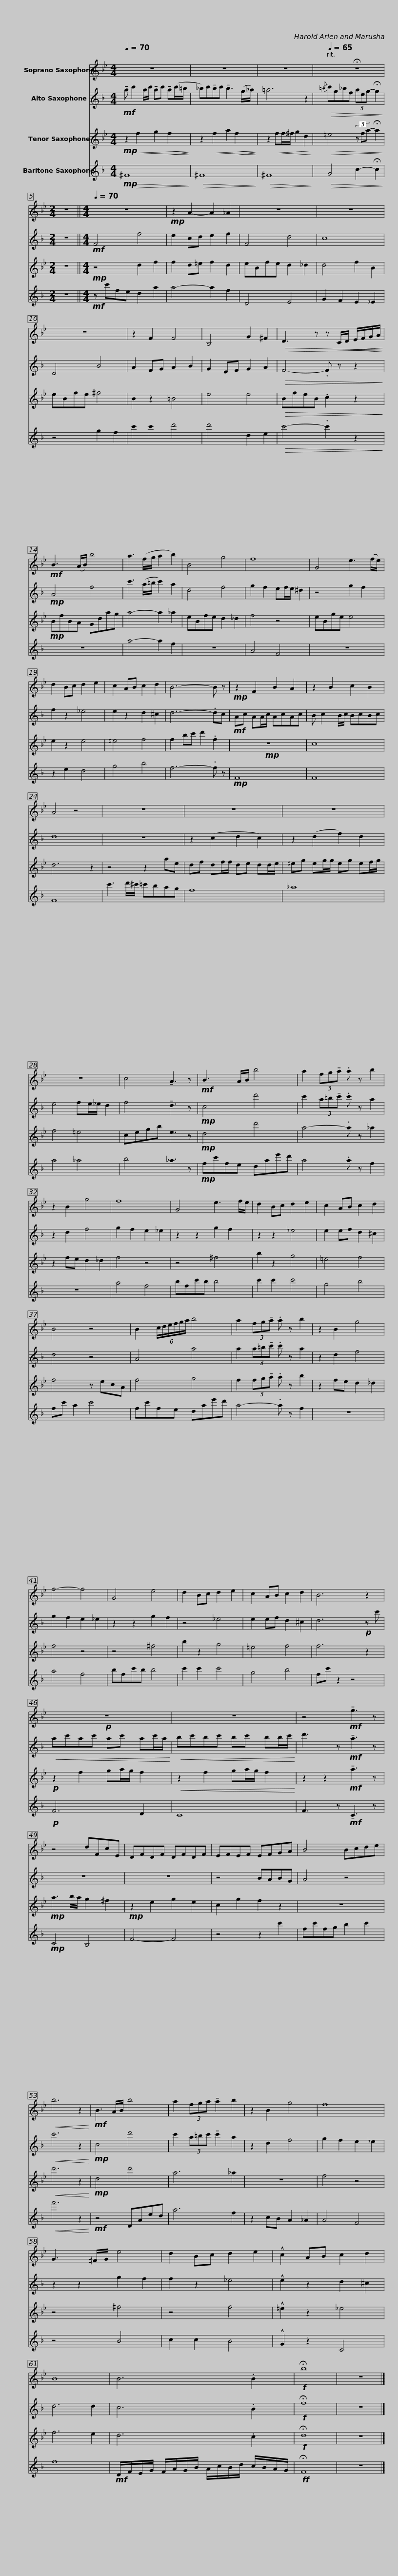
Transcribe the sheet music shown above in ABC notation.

X:1
%%score 1 2 3 4
L:1/8
Q:1/4=70
M:4/4
I:linebreak $
K:none
V:1 treble transpose=-2
V:2 treble transpose=-9
V:3 treble transpose=-14
V:4 treble transpose=-21
V:1
[K:Bb] z8 | z8 | z8 |$[Q:1/4=65] !fermata!z8 |[M:2/4] z4 || %5
[M:4/4][Q:1/4=70] z8 |!mp! z2 A2- A2 _A2 | z8 | z8 |$ z8 | %10
 z2 F2 F4 | B,4 G2 ^F2 |!>(! D3 z z C/!<(!D/ E/F/G/A/!>)!!<)! |!mf! B3 (A/B/) b4 |$ a3 (f/g/ a2 b2) | %15
 B4 g4 | f8 | G4 e3 (f/e/) | d2 Bc d2 e2 | c2 AB c2 d2 |$ %20
 B6- B z |!mp! z2 F2 B2 A2 | z2 B2 c2 B2 | A4 z4 | z8 |$ %25
 z8 | z8 | z8 | c4 !tenuto!A3 z |$!mf! B3 A/B/ b4 | %30
 a2 (3fg!tenuto!a .a z b2 | z2 B2 g4 | f8 | G4 e3 f/e/ |$ d2 Bc d2 e2 | %35
 c2 AB c2 d2 | B4 z4 | B2 (6:4:6c/d/e/f/g/a/ b4 | a2 (3fg!tenuto!a .a z b2 |$ z2 B2 g4 | %40
 f4- f4 | G4 e4 | d2 Bc d2 e2 | c2 AB c2 d2 | B6 z2 |$ %45
!p! z8 | z8 | z4!mf! !tenuto!g3 z | z4 dFcE |$ DFDF DFDF | %50
 EFEF EFGA | B4 Bcde |!<(! b6 z2!<)! |!mf! B3 A/B/ b4 |$ a2 (3fga !tenuto!a2 b2 | %55
 z2 B2 g4 | f8 | G3 ^F/G/ e4 | d2 Bc d2 e2 | !^!c2 AB c2 d2 | %60
 B8 |$ B6 .B2 |!f! !fermata!b8 | z8 |] %64
V:2
[K:F]!mf! !tenuto!a c'2 a/c'/ !tenuto!ac' !tenuto!a(c'/=b/ | _b)c'!tenuto!bc' !tenuto!b3 (g/_a/) | =a6 z2 |$!>(!{/=b} c'g_bf (3aeg- !fermata!g2!>)! |[M:2/4] z4 || %5
[M:4/4]!mf! F4 f4 | e2 cd e2 f2 | F4 d4 | c8 |$ D4 B4 | %10
 A2 FG A2 B2 | G2 EF G2 A2 |!>(! F4- .F z z2!>)! |!mp! A4 f4 |$ c'3 (a/=b/ c'2) a2 | %15
 d4 f4 | g2 f2 ef/e/ ^d2 | z4 g2 f2 | f2 z2 _e4 | e2 z2 d2 ^c2 |$ %20
 d6- .dc |!mf! Ac AA/c/ AcAc | B c2 B/c/ BcBc | d8 | z8 |$ %25
 z2 (c2 d2 c2) | z2 (d2 f2) d2 | e4 fe/_e/ d2 | f4 !tenuto!d3 z |$!mp! c4 d'4 | %30
 c'2 (3a=b!tenuto!c' .c' z a2 | z2 d2 f4 | g2 f2 e2 _e2 | z2 z2 g2 f2 |$ z2 z2 _e4 | %35
 e2 ef d2 ^c2 | d4 z4 | A4 a4 | a2 (3a=b!tenuto!c' .c' z a2 |$ z2 d2 f4 | %40
 g2 f2 e2 _e2 | z2 z2 g2 f2 | z4 _e4 | e2 ef d2 ^c2 | d6!p! z c' |$ %45
!<(! ac'ac' ac' ac'/a/!<)! |!<(! bc'bc' bc' bb/c'/!<)! | d'3 z!mf! !tenuto!a3 z | z8 |$ z8 | %50
 z4 BABG | A4 z4 |!<(! c'6 z2!<)! |!mp! c4 d'4 |$ c'2 (3a=bc' !tenuto!c'2 a2 | %55
 z2 d2 f4 | g2 f2 e2 _e2 | z2 z2 g2 f2 | f2 z2 _e4 | !^!e2 z2 d2 ^c2 | %60
 d6 d2 |$ c6 .B2 |!f! !fermata!f8 | z8 |] %64
V:3
[K:Bb]!mp! z2!<(! f2 g2!>(! f2!<)!!>)! | z2!<(! f2 a2!>(! f2!<)!!>)! | z2!<(! ff/^f/ g2 d2!<)! |$!>(! =e4 (3z fa- !fermata!a2!>)! |[M:2/4] z4 || %5
[M:4/4]!mp! z4 d2 f2 | f2 d=e f2 d2 | eBfe d2 _d2 | d4 f2 B2 |$ eBfe ^f4 | %10
 B2 z2 =B4 | e4 e4 |!>(! BfeB .c2 z2!>)! |!mp! BfBA Gdag |$ a4- a2 _a2 | %15
 eBfe d2 _d2 | f4 z4 | eBge e4 | e2 z2 e4 | =e4 f4 |$ %20
 f2 bc' d'2 .f2 |!mp! z8 | c8 | d6 z2 | z4 z2 ae |$ %25
 df df/f/ de dd/e/ | =eg eg/g/ eg ef/g/ | f4 =e4 | cegb e3 z |$!mp! d4 d'4 | %30
 a4- .a z _a2 | z2 fe d2 _d2 | f4 z4 | z4 ^f4 |$ b2 z2 g4 | %35
 =e4 f4 | f4 z ecA | f4 g4 | f2 (3fg!tenuto!a .a z b2 |$ z2 fe d2 _d2 | %40
 f4 z4 | z4 ^f4 | b2 z2 g4 | =e4 f4 | f6 z2 |$ %45
!p! z2 f2- ga/g/ f2 |!<(! z2 f2 ga/g/ f2!<)! | z2 z2!mf! !tenuto!a3 z |!mp! a3 b/a/ g2 ^f2 |$!mp! z2 e2 g2 e2 | %50
 c2 g2 f2 z2 | z8 |!<(! d'6 z2!<)! |!mp! d4 d'4 |$ a6 _a2 | %55
 z8 | f4 z4 | z4 ^f4 | z4 f4 | !^!=e2 z2 _e4 | %60
 f6 e2 |$ d6 .c2 |!f! !fermata!d8 | z8 |] %64
V:4
[K:F]!mp!!>(! ^F8!>)! |!>(! ^F8!>)! |!>(! ^F8!>)! |$!>(! G4 c2- !fermata!c2!>)! |[M:2/4] z4 || %5
[M:4/4]!mf! z c'fe d2 a2 | a4- a2 f2 | D4 E4 | G2 F2 E2 _E2 |$ z4 g2 f2 | %10
 c'2 c'2 d'4 | d'4 d2 e2 |!>(! c'4- .c'2 z2!>)! | z8 |$ a4- a2 f2 | %15
 z8 | A4 F4 | z8 | z2 e2 d4 | g4 b4 |$ %20
 f6- .f z |!mp! F8 | F8 | F8 | c'3 d'/^c'/ =c'bag |$ %25
 f8 | _a8 | a4 _a4 | b4 _a3 z |$!mp! fc'fe dae'd' | %30
 a4 .a z f2 | z8 | a4 f4 | bfc'b b4 |$ c'2 c'2 c'4 | %35
 g4 b4 | fc' a2 c'4 | fc'fe dae'd' | a4- .a z f2 |$ z8 | %40
 a4 f4 | bfc'b b4 | c'2 c'2 c'4 | g4 b4 | fc' z2 z4 |$ %45
!p! F6 D2 | C8 | F3 z!mf! !tenuto!C3 z |!mp! C4 B,4 |$ F4- F4 | %50
 z4 z2 c'2 | fc'fg b2 c'2 |!<(! f'6 z2!<)! |!mf! z4 DAed |$ a6 f2 | %55
 z2 cB A2 _A2 | A4 F4 | z4 B4 | c2 c2 B4 | !^!G2 z2 C4 | %60
 f8 |$!mf! D/F/E/G/ F/A/G/B/ A/c/B/d/ c/B/A/G/ |!ff! !fermata!F8 | z8 |] %64
